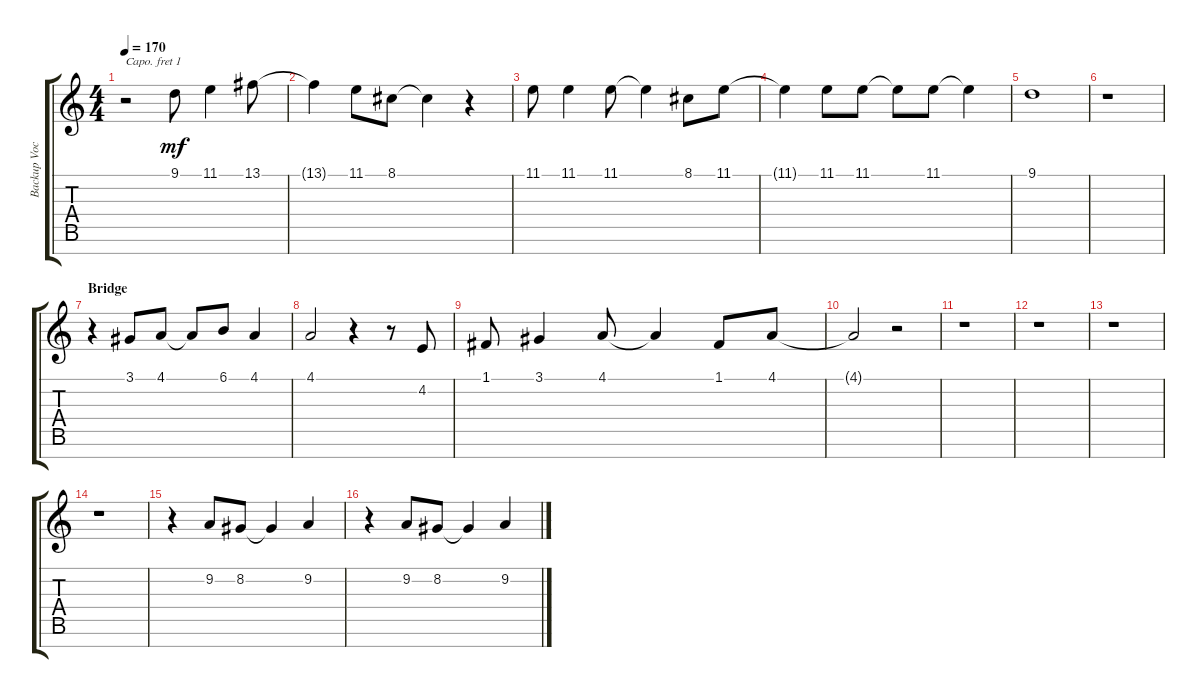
\track ("Backup Vocals - David Desrosiers" "Backup Voc") {instrument synthbrass1}
\staff {score tabs}
\capo 1
\tuning (E4 B3 G3 D3 A2 E2 B1) {hide}
\ts (4 4)
\tempo 170
\clef g2
\ks c
r.2{dy mf} 9.1.8 11.1.4 13.1.8 |
13.1{t}.4 11.1.8 8.1.8 8.1{t}.4 r.4 |
11.1.8 11.1.4 11.1.8 11.1{t}.4 8.1.8 11.1.8 |
11.1{t}.4 11.1.8 11.1.8 11.1{t}.8 11.1.8 11.1{t}.4 |
9.1.1 |
r.1 |
\section ("" "Bridge")
r.4 3.1.8 4.1.8 4.1{t}.8 6.1.8 4.1.4 |
4.1.2 r.4 r.8 4.2.8 |
1.1.8 3.1.4 4.1.8 4.1{t}.4 1.1.8 4.1.8 |
4.1{t}.2 r.2 |
r.1 |
r.1 |
r.1 |
r.1 |
r.4 9.2.8 8.2.8 8.2{t}.4 9.2.4 |
r.4 9.2.8 8.2.8 8.2{t}.4 9.2.4
